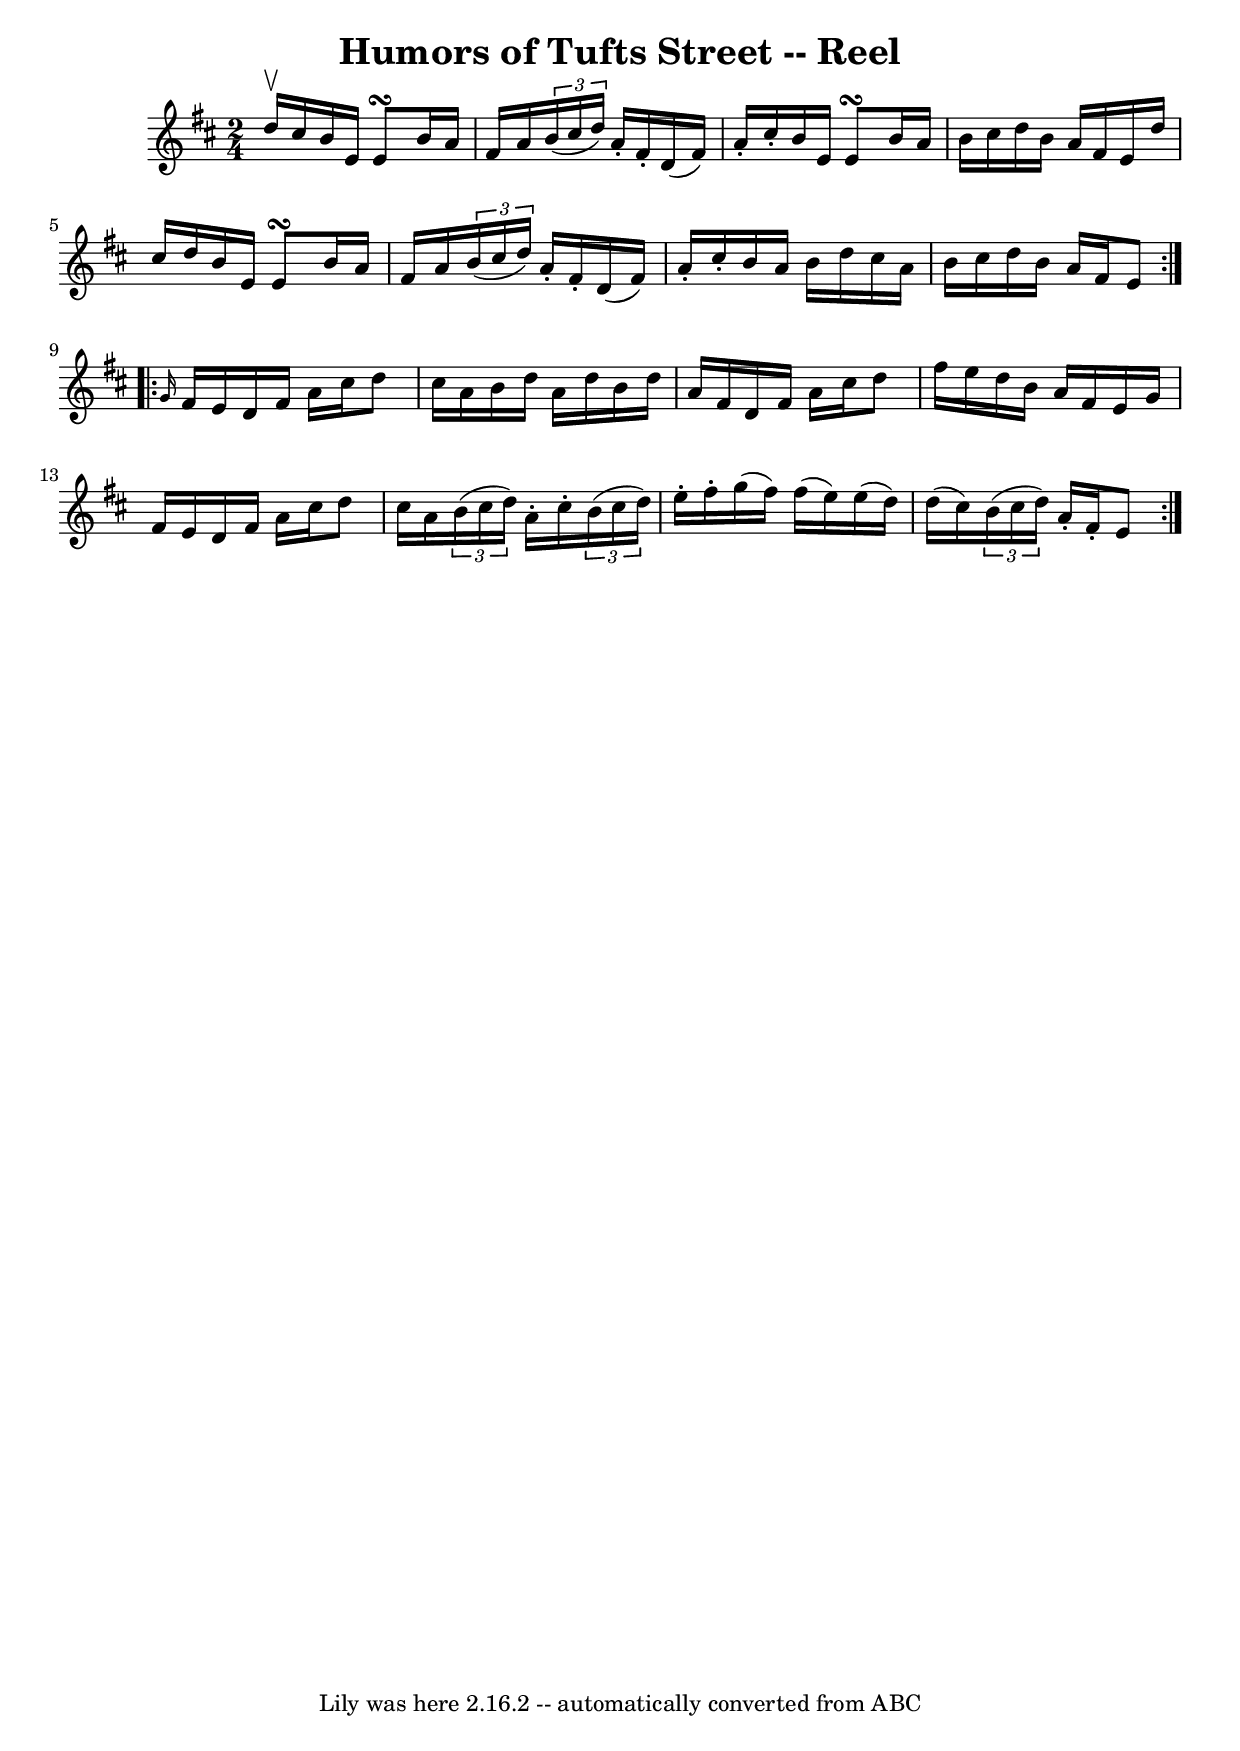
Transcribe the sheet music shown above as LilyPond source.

\version "2.7.40"
\include "Mammoth.ily"
\header {
	book = "Ryan's Mammoth Collection"
	crossRefNumber = "1"
	footnotes = ""
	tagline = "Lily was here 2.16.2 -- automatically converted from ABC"
	title = "Humors of Tufts Street -- Reel"
}
voicedefault =  {
\set Score.defaultBarType = "empty"

\repeat volta 2 {
\time 2/4 \key e \dorian d''16^\upbow cis''16  |
 b'16 e'16    
e'8\turn b'16 a'16 fis'16 a'16  |
   \times 2/3 { b'16 (
cis''16 d''16) } a'16 -. fis'16 -. d'16 (fis'16) a'16 -.   
cis''16 -. |
 b'16 e'16 e'8\turn b'16 a'16 b'16    
cis''16  |
 d''16 b'16 a'16 fis'16 e'16 d''16 cis''16 
 d''16  |
 b'16 e'16 e'8\turn b'16 a'16 fis'16    
a'16  |
   \times 2/3 { b'16 (cis''16 d''16) } a'16 -.   
fis'16 -. d'16 (fis'16) a'16 -. cis''16 -. |
 b'16 a'16  
 b'16 d''16 cis''16 a'16 b'16 cis''16  |
 d''16 b'16 
 a'16 fis'16 e'8  } \repeat volta 2 {     \grace { g'16  } fis'16  
 e'16  |
 d'16 fis'16 a'16 cis''16 d''8 cis''16 a'16 
 |
 b'16 d''16 a'16 d''16 b'16 d''16 a'16 fis'16  
|
 d'16 fis'16 a'16 cis''16 d''8 fis''16 e''16  
|
 d''16 b'16 a'16 fis'16 e'16 g'16 fis'16 e'16  
|
 d'16 fis'16 a'16 cis''16 d''8 cis''16 a'16  
|
   \times 2/3 { b'16 (cis''16 d''16) } a'16 -. cis''16 
-.   \times 2/3 { b'16 (cis''16 d''16) } e''16 -. fis''16 -. 
|
 g''16 (fis''16) fis''16 (e''16) e''16 (d''16)  
 d''16 (cis''16) |
   \times 2/3 { b'16 (cis''16 d''16) 
} a'16 -. fis'16 -. e'8  }   
}

\score{
    <<

	\context Staff="default"
	{
	    \voicedefault 
	}

    >>
	\layout {
	}
	\midi {}
}
